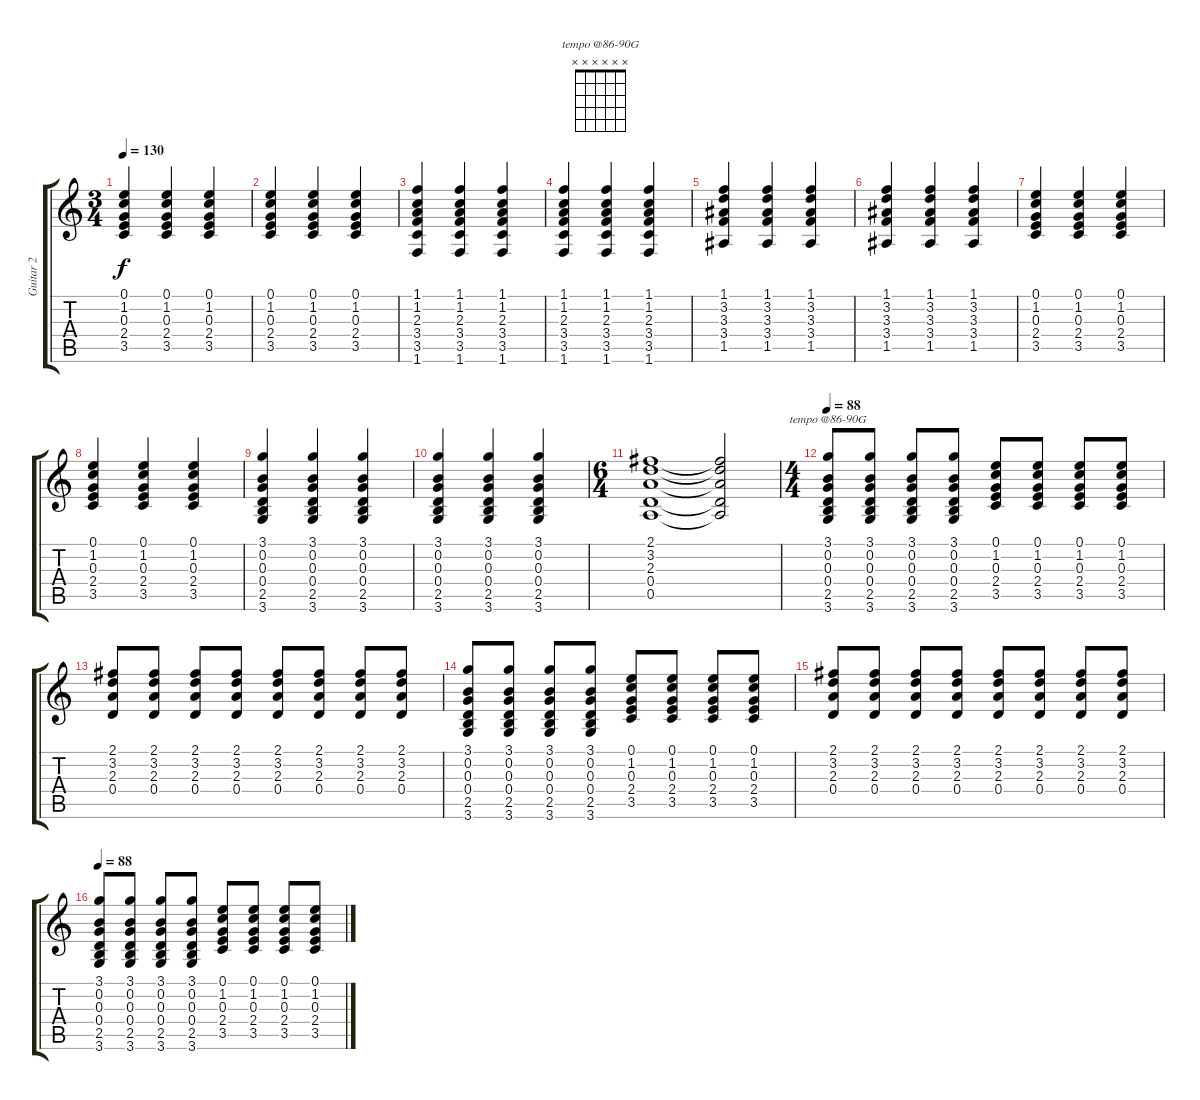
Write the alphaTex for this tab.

\track ("Guitar 2" "Guitar 2") {instrument acousticguitarsteel}
\staff {score tabs}
\tuning (E4 B3 G3 D3 A2 E2) {hide}
\chord ("tempo @86-90G" x x x x x x)
\ts (3 4)
\tempo 130
\clef g2
\ks c
(0.1 1.2 0.3 2.4 3.5).4{dy f} (0.1 1.2 0.3 2.4 3.5).4 (0.1 1.2 0.3 2.4 3.5).4 |
(0.1 1.2 0.3 2.4 3.5).4 (0.1 1.2 0.3 2.4 3.5).4 (0.1 1.2 0.3 2.4 3.5).4 |
(1.1 1.2 2.3 3.4 3.5 1.6).4 (1.1 1.2 2.3 3.4 3.5 1.6).4 (1.1 1.2 2.3 3.4 3.5 1.6).4 |
(1.1 1.2 2.3 3.4 3.5 1.6).4 (1.1 1.2 2.3 3.4 3.5 1.6).4 (1.1 1.2 2.3 3.4 3.5 1.6).4 |
(1.1 3.2 3.3 3.4 1.5).4 (1.1 3.2 3.3 3.4 1.5).4 (1.1 3.2 3.3 3.4 1.5).4 |
(1.1 3.2 3.3 3.4 1.5).4 (1.1 3.2 3.3 3.4 1.5).4 (1.1 3.2 3.3 3.4 1.5).4 |
(0.1 1.2 0.3 2.4 3.5).4 (0.1 1.2 0.3 2.4 3.5).4 (0.1 1.2 0.3 2.4 3.5).4 |
(0.1 1.2 0.3 2.4 3.5).4 (0.1 1.2 0.3 2.4 3.5).4 (0.1 1.2 0.3 2.4 3.5).4 |
(3.1 0.2 0.3 0.4 2.5 3.6).4 (3.1 0.2 0.3 0.4 2.5 3.6).4 (3.1 0.2 0.3 0.4 2.5 3.6).4 |
(3.1 0.2 0.3 0.4 2.5 3.6).4 (3.1 0.2 0.3 0.4 2.5 3.6).4 (3.1 0.2 0.3 0.4 2.5 3.6).4 |
\ts (6 4)
(2.1 3.2 2.3 0.4 0.5).1 (2.1{t} 3.2{t} 2.3{t} 0.4{t} 0.5{t}).2 |
\ts (4 4)
\tempo 88
(3.1 0.2 0.3 0.4 2.5 3.6).8{ch "tempo @86-90G"} (3.1 0.2 0.3 0.4 2.5 3.6).8 (3.1 0.2 0.3 0.4 2.5 3.6).8 (3.1 0.2 0.3 0.4 2.5 3.6).8 (0.1 1.2 0.3 2.4 3.5).8 (0.1 1.2 0.3 2.4 3.5).8 (0.1 1.2 0.3 2.4 3.5).8 (0.1 1.2 0.3 2.4 3.5).8 |
(2.1 3.2 2.3 0.4).8 (2.1 3.2 2.3 0.4).8 (2.1 3.2 2.3 0.4).8 (2.1 3.2 2.3 0.4).8 (2.1 3.2 2.3 0.4).8 (2.1 3.2 2.3 0.4).8 (2.1 3.2 2.3 0.4).8 (2.1 3.2 2.3 0.4).8 |
(3.1 0.2 0.3 0.4 2.5 3.6).8 (3.1 0.2 0.3 0.4 2.5 3.6).8 (3.1 0.2 0.3 0.4 2.5 3.6).8 (3.1 0.2 0.3 0.4 2.5 3.6).8 (0.1 1.2 0.3 2.4 3.5).8 (0.1 1.2 0.3 2.4 3.5).8 (0.1 1.2 0.3 2.4 3.5).8 (0.1 1.2 0.3 2.4 3.5).8 |
(2.1 3.2 2.3 0.4).8 (2.1 3.2 2.3 0.4).8 (2.1 3.2 2.3 0.4).8 (2.1 3.2 2.3 0.4).8 (2.1 3.2 2.3 0.4).8 (2.1 3.2 2.3 0.4).8 (2.1 3.2 2.3 0.4).8 (2.1 3.2 2.3 0.4).8 |
\tempo 88
(3.1 0.2 0.3 0.4 2.5 3.6).8 (3.1 0.2 0.3 0.4 2.5 3.6).8 (3.1 0.2 0.3 0.4 2.5 3.6).8 (3.1 0.2 0.3 0.4 2.5 3.6).8 (0.1 1.2 0.3 2.4 3.5).8 (0.1 1.2 0.3 2.4 3.5).8 (0.1 1.2 0.3 2.4 3.5).8 (0.1 1.2 0.3 2.4 3.5).8
